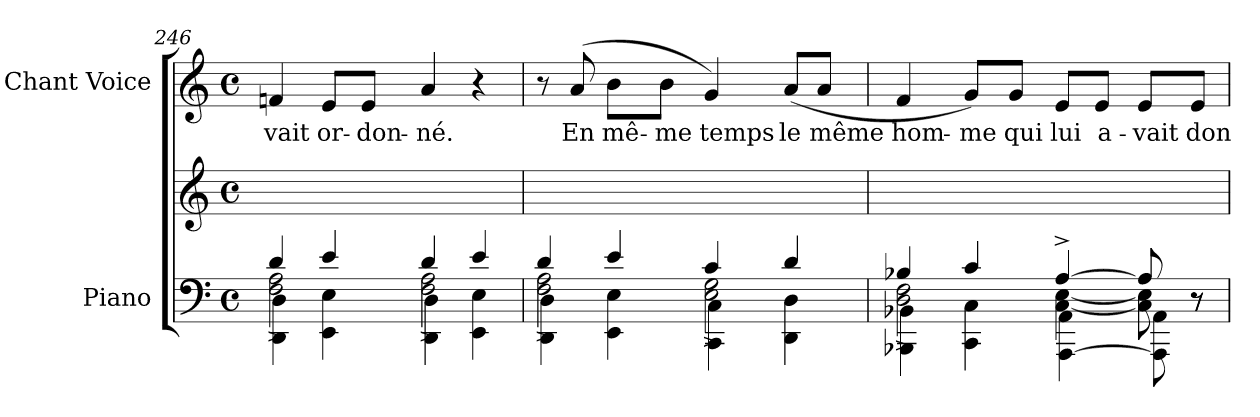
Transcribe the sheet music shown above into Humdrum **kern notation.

**kern	**kern	**kern	**text
*part2	*part2	*part1	*part1
*staff3	*staff2	*staff1	*staff1
*I"Piano	*	*I"Chant Voice	*
*I'Pno	*	*	*
*clefF4	*clefG2	*clefG2	*
*k[]	*k[]	*k[]	*
*M4/4	*M4/4	*M4/4	*
*met(c)	*met(c)	*met(c)	*
=246	=246	=246	=246
*^	*	*	*
*	*^	*	*	*
4d/	2F\^ 2A\^	4DD\ 4D\	1ryy	4fni/	-vait
4e/	.	4EE\ 4E\	.	8e/L	or-
.	.	.	.	8e/J	-don-
4d/	2F\^ 2A\^	4DD\ 4D\	.	4a/	-né.
4e/	.	4EE\ 4E\	.	4r	.
=247	=247	=247	=247	=247	=247
4d/	2F\^ 2A\^	4DD\ 4D\	1ryy	8r	.
.	.	.	.	(>8a/	En
4e/	.	4EE\ 4E\	.	8b\L	mê-
.	.	.	.	8b\J	-me
4c/	2E\^ 2G\^	4CC\ 4C\	.	4g/)	temps
4d/	.	4DD\ 4D\	.	(>8a/L	le
.	.	.	.	8a/J	même
=248	=248	=248	=248	=248	=248
4B-X/	2D\^ 2F\^	4BBB-X\ 4BB-X\	1ryy	4f/	hom-
4c/	.	4CC\ 4C\	.	8g/L)	-me
.	.	.	.	8g/J	qui
[4A^/	[4C\ [4E\	[4AAA\ 4AA\	.	8e/L	lui
.	.	.	.	8e/J	a-
8A/]	8C\] 8E\]	8AAA\] 8AA\	.	8e/L	-vait
8r	8r	8r	.	8e/J	don-
*v	*v	*v	*	*	*
=	=	=	=
*-	*-	*-	*-
